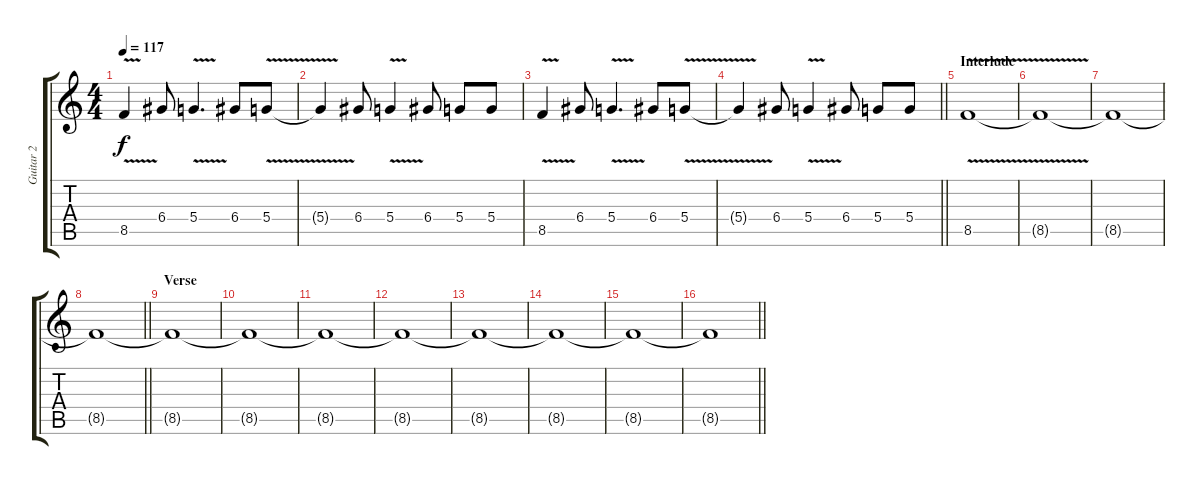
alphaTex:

\track ("Guitar 2" "Guitar 2") {instrument distortionguitar}
\staff {score tabs}
\tuning (E4 B3 G3 D3 A2 E2) {hide}
\ts (4 4)
\tempo 117
\clef g2
\ks c
8.5{v}.4{dy f} 6.4.8 5.4{v}.4{d} 6.4.8 5.4{v}.8 |
5.4{t}.4 6.4.8 5.4{v}.4 6.4.8 5.4.8 5.4.8 |
8.5{v}.4 6.4.8 5.4{v}.4{d} 6.4.8 5.4{v}.8 |
\barLineRight lightlight
5.4{t}.4 6.4.8 5.4{v}.4 6.4.8 5.4.8 5.4.8 |
\section ("" "Interlude")
8.5{v}.1{volume 3} |
8.5{t}.1 |
8.5{t}.1 |
\barLineRight lightlight
8.5{t}.1 |
\section ("" "Verse")
8.5{t}.1 |
8.5{t}.1 |
8.5{t}.1 |
8.5{t}.1 |
8.5{t}.1 |
8.5{t}.1 |
8.5{t}.1 |
\barLineRight lightlight
8.5{t}.1
